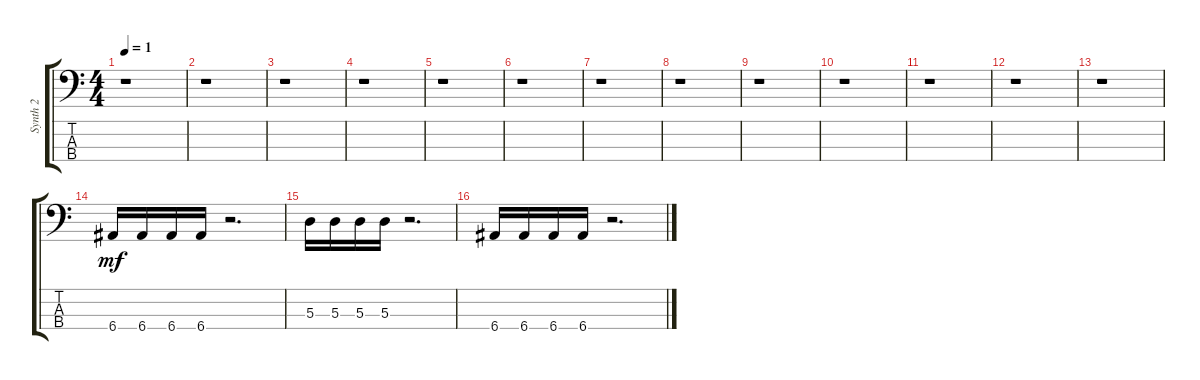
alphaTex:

\track ("Synth 2" "Synth 2") {instrument synthbass1}
\staff {score tabs}
\tuning (G2 D2 A1 E1) {hide}
\ts (4 4)
\tempo 1
\clef f4
\ks c
r.1{dy mf} |
r.1 |
r.1 |
r.1 |
r.1 |
r.1 |
r.1 |
r.1 |
r.1 |
r.1 |
r.1 |
r.1 |
r.1 |
6.4.16 6.4.16 6.4.16 6.4.16 r.2{d} |
5.3.16 5.3.16 5.3.16 5.3.16 r.2{d} |
6.4.16 6.4.16 6.4.16 6.4.16 r.2{d}
